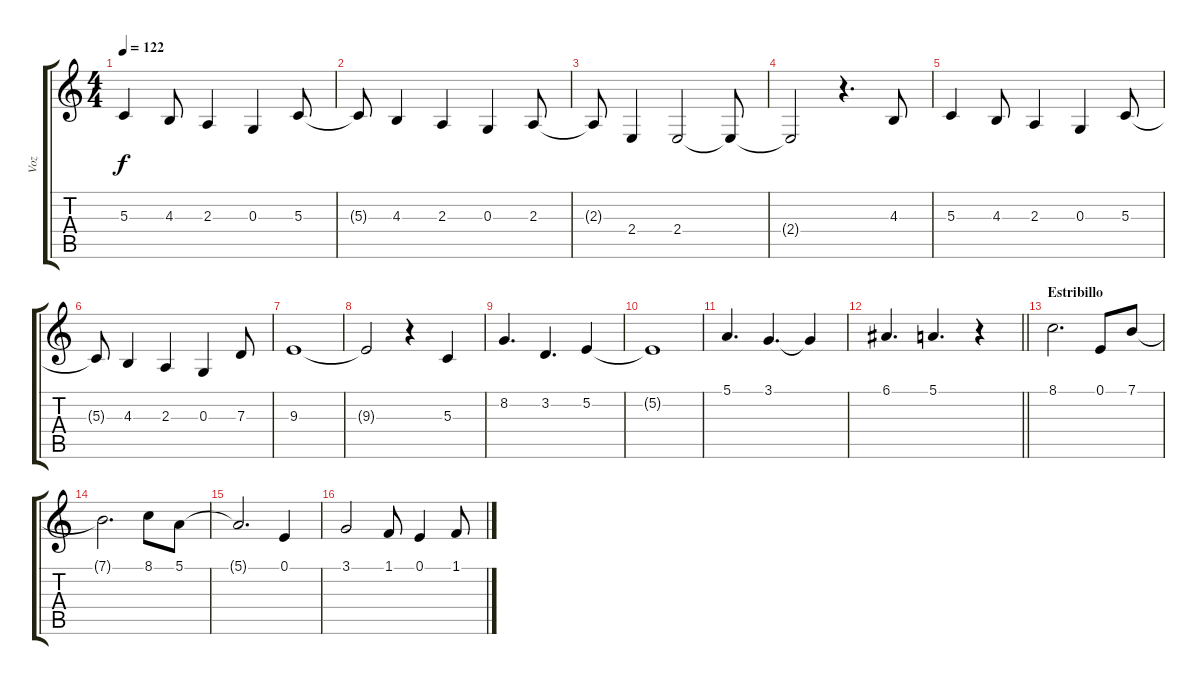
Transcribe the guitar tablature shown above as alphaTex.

\track ("Voz" "Voz") {instrument choiraahs}
\staff {score tabs}
\tuning (E4 B3 G3 D3 A2 E2) {hide}
\ts (4 4)
\tempo 122
\clef g2
\ks c
5.3.4{dy f} 4.3.8 2.3.4 0.3.4 5.3.8 |
5.3{t}.8 4.3.4 2.3.4 0.3.4 2.3.8 |
2.3{t}.8 2.4.4 2.4.2 2.4{t}.8 |
2.4{t}.2 r.4{d} 4.3.8 |
5.3.4 4.3.8 2.3.4 0.3.4 5.3.8 |
5.3{t}.8 4.3.4 2.3.4 0.3.4 7.3.8 |
9.3.1 |
9.3{t}.2 r.4 5.3.4 |
8.2.4{d} 3.2.4{d} 5.2.4 |
5.2{t}.1 |
5.1.4{d} 3.1.4{d} 3.1{t}.4 |
\barLineRight lightlight
6.1.4{d} 5.1.4{d} r.4 |
\section ("" "Estribillo")
8.1.2{d} 0.1.8 7.1.8 |
7.1{t}.2{d} 8.1.8 5.1.8 |
5.1{t}.2{d} 0.1.4 |
3.1.2 1.1.8 0.1.4 1.1.8
